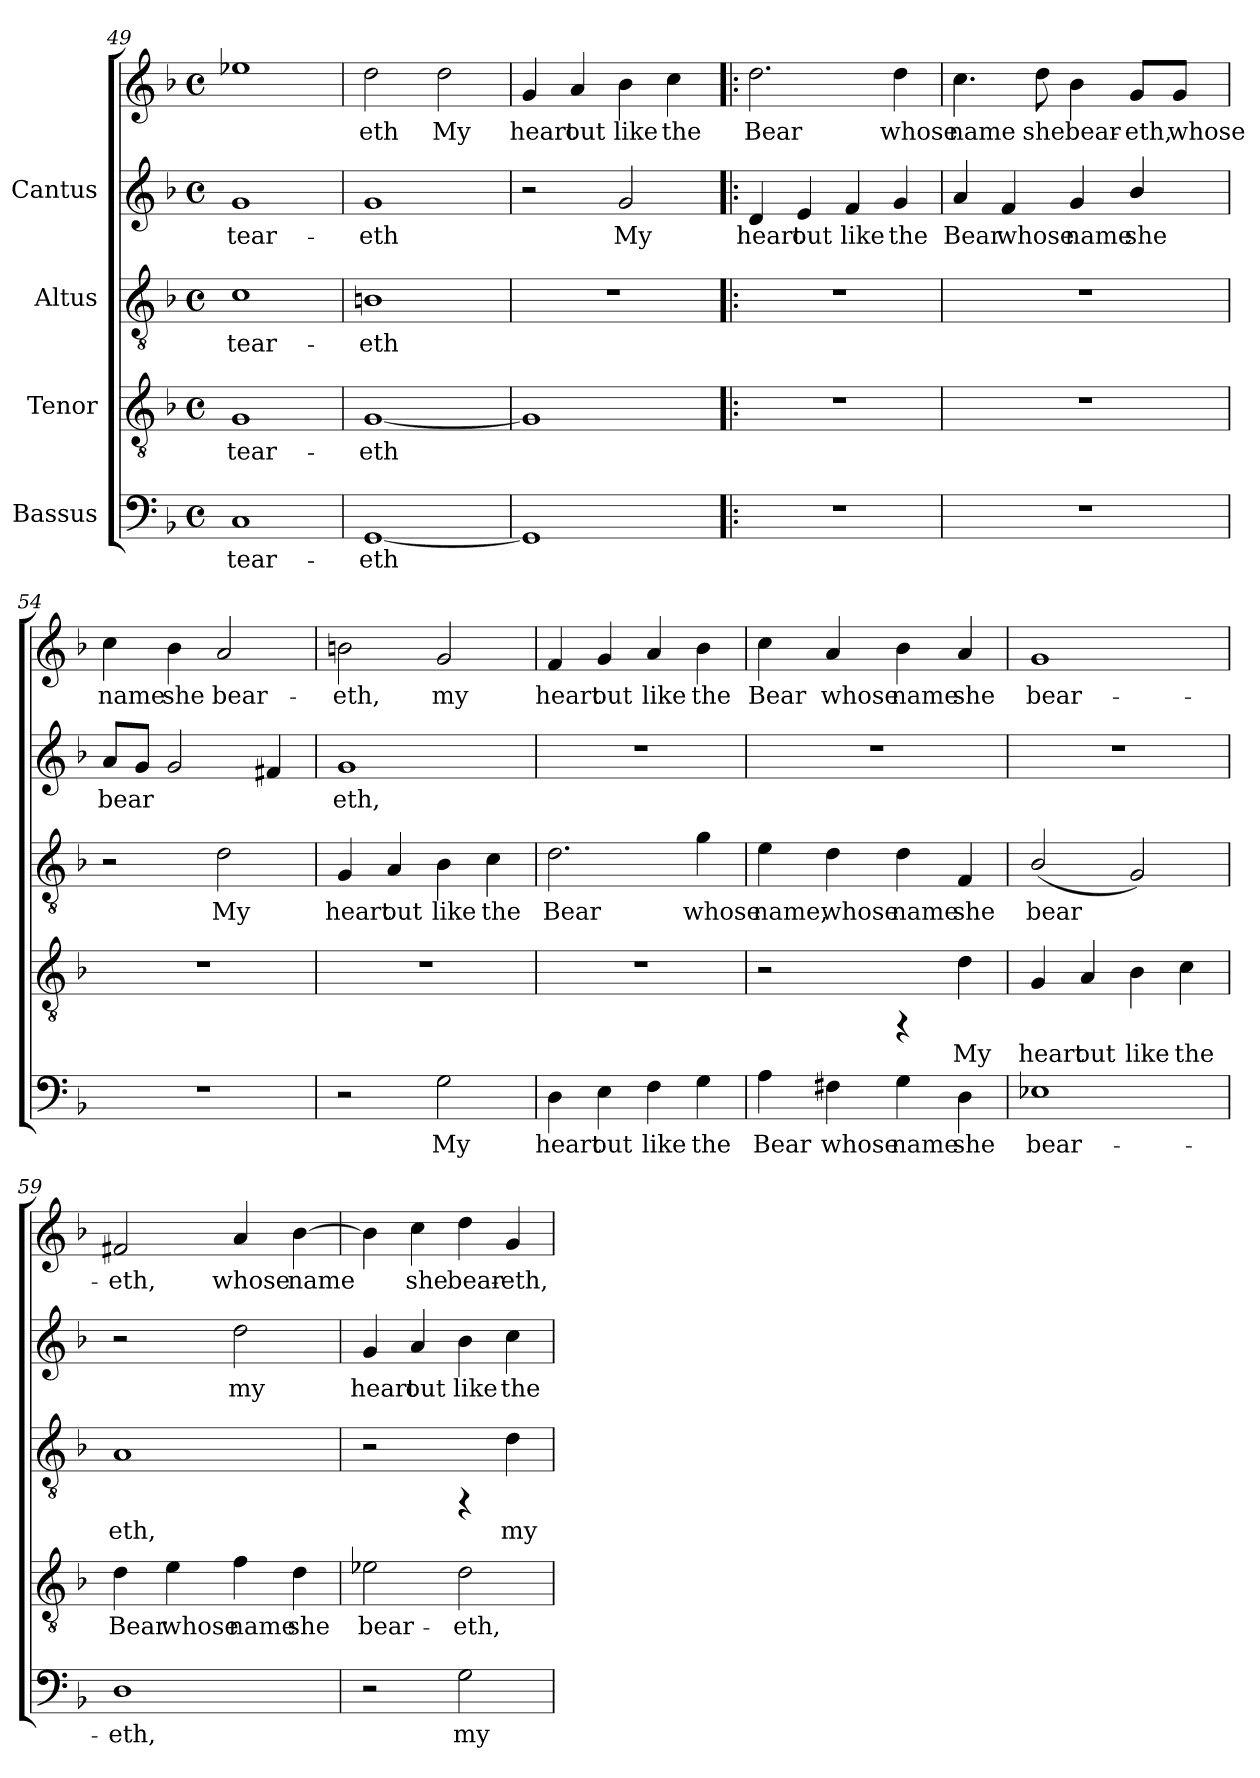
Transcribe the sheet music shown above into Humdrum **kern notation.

**kern	**text	**kern	**text	**kern	**text	**kern	**text	**kern	**text
*part4	*part4	*part3	*part3	*part2	*part2	*part1	*part1	*part1	*part1
*staff5	*staff5	*staff4	*staff4	*staff3	*staff3	*staff2	*staff2	*staff1	*staff1
*I"Bassus	*	*I"Tenor	*	*I"Altus	*	*I"Cantus	*	*	*
*clefF4	*	*clefGv2	*	*clefGv2	*	*clefG2	*	*clefG2	*
*k[b-]	*	*k[b-]	*	*k[b-]	*	*k[b-]	*	*k[b-]	*
*F:	*	*F:	*	*F:	*	*F:	*	*F:	*
*M4/4	*	*M4/4	*	*M4/4	*	*M4/4	*	*M4/4	*
*met(c)	*	*met(c)	*	*met(c)	*	*met(c)	*	*met(c)	*
=49	=49	=49	=49	=49	=49	=49	=49	=49	=49
!	!LO:LY:b:cj	!	!LO:LY:b:cj	!	!LO:LY:b:cj	!	!LO:LY:b:cj	!	!
1C	tear-	1G	tear-	1c	tear-	1g	tear-	1ee-X	.
=50	=50	=50	=50	=50	=50	=50	=50	=50	=50
!	!LO:LY:b:cj	!	!LO:LY:b:cj	!	!LO:LY:b:cj	!	!LO:LY:b:cj	!	!LO:LY:b:cj
[<1GG	-eth	[<1G	-eth	1Bn	-eth	1g	eth	2dd\	-eth
!	!	!	!	!	!	!	!	!	!LO:LY:b:cj
.	.	.	.	.	.	.	.	2dd\	My
=51	=51	=51	=51	=51	=51	=51	=51	=51	=51
!	!	!	!	!	!	!	!	!	!LO:LY:b:cj
1GG]	.	1G]	.	1r	.	2r	.	4g/	heart
!	!	!	!	!	!	!	!	!	!LO:LY:b:cj
.	.	.	.	.	.	.	.	4a/	out
!	!	!	!	!	!	!	!LO:LY:b:cj	!	!LO:LY:b:cj
.	.	.	.	.	.	2g/	My	4b-\	like
!	!	!	!	!	!	!	!	!	!LO:LY:b:cj
.	.	.	.	.	.	.	.	4cc\	the
=52!|:	=52!|:	=52!|:	=52!|:	=52!|:	=52!|:	=52!|:	=52!|:	=52!|:	=52!|:
!	!	!	!	!	!	!	!LO:LY:b:cj	!	!LO:LY:b:cj
1r	.	1r	.	1r	.	4d/	heart	2.dd\	Bear
!	!	!	!	!	!	!	!LO:LY:b:cj	!	!
.	.	.	.	.	.	4e/	out	.	.
!	!	!	!	!	!	!	!LO:LY:b:cj	!	!
.	.	.	.	.	.	4f/	like	.	.
!	!	!	!	!	!	!	!LO:LY:b:cj	!	!LO:LY:b:cj
.	.	.	.	.	.	4g/	the	4dd\	whose
!!LO:PB:g=z
=53	=53	=53	=53	=53	=53	=53	=53	=53	=53
!	!	!	!	!	!	!	!LO:LY:b:cj	!	!LO:LY:b:cj
1r	.	1r	.	1r	.	4a/	Bear	4.cc\	name
!	!	!	!	!	!	!	!LO:LY:b:cj	!	!
.	.	.	.	.	.	4f/	whose	.	.
!	!	!	!	!	!	!	!	!	!LO:LY:b:cj
.	.	.	.	.	.	.	.	8dd\	she
!	!	!	!	!	!	!	!LO:LY:b:cj	!	!LO:LY:b:cj
.	.	.	.	.	.	4g/	name	4b-\	bear-
!	!	!	!	!	!	!	!LO:LY:b:cj	!	!LO:LY:b:cj
.	.	.	.	.	.	4b-/	she	8g/L	-eth,
!	!	!	!	!	!	!	!	!	!LO:LY:b:cj
.	.	.	.	.	.	.	.	8g/J	whose
=54	=54	=54	=54	=54	=54	=54	=54	=54	=54
!	!	!	!	!	!	!	!LO:LY:b:cj	!	!LO:LY:b:cj
1r	.	1r	.	2r	.	8a/L	-bear-	4cc\	name
!	!	!	!	!	!	!	!LO:LY:b:cj	!	!
.	.	.	.	.	.	8g/J	--	.	.
!	!	!	!	!	!	!	!LO:LY:b:cj	!	!LO:LY:b:cj
.	.	.	.	.	.	2g/	--	4b-\	she
!	!	!	!	!	!LO:LY:b:cj	!	!	!	!LO:LY:b:cj
.	.	.	.	2d\	My	.	.	2a/	bear-
!	!	!	!	!	!	!	!LO:LY:b:cj	!	!
.	.	.	.	.	.	4f#X/	--	.	.
=55	=55	=55	=55	=55	=55	=55	=55	=55	=55
!	!	!	!	!	!LO:LY:b:cj	!	!LO:LY:b:cj	!	!LO:LY:b:cj
2r	.	1r	.	4G/	heart	1g	eth,	2bn\	-eth,
!	!	!	!	!	!LO:LY:b:cj	!	!	!	!
.	.	.	.	4A/	out	.	.	.	.
!	!LO:LY:b:cj	!	!	!	!LO:LY:b:cj	!	!	!	!LO:LY:b:cj
2G\	My	.	.	4B-\	like	.	.	2g/	my
!	!	!	!	!	!LO:LY:b:cj	!	!	!	!
.	.	.	.	4c\	the	.	.	.	.
=56	=56	=56	=56	=56	=56	=56	=56	=56	=56
!	!LO:LY:b:cj	!	!	!	!LO:LY:b:cj	!	!	!	!LO:LY:b:cj
4D\	heart	1r	.	2.d\	Bear	1r	.	4f/	heart
!	!LO:LY:b:cj	!	!	!	!	!	!	!	!LO:LY:b:cj
4E\	out	.	.	.	.	.	.	4g/	out
!	!LO:LY:b:cj	!	!	!	!	!	!	!	!LO:LY:b:cj
4F\	like	.	.	.	.	.	.	4a/	like
!	!LO:LY:b:cj	!	!	!	!LO:LY:b:cj	!	!	!	!LO:LY:b:cj
4G\	the	.	.	4g\	whose	.	.	4b-\	the
!!LO:LB:g=z
=57	=57	=57	=57	=57	=57	=57	=57	=57	=57
!	!LO:LY:b:cj	!	!	!	!LO:LY:b:cj	!	!	!	!LO:LY:b:cj
4A\	Bear	2r	.	4e\	name,	1r	.	4cc\	Bear
!	!LO:LY:b:cj	!	!	!	!LO:LY:b:cj	!	!	!	!LO:LY:b:cj
4F#X\	whose	.	.	4d\	whose	.	.	4a/	whose
!	!LO:LY:b:cj	!	!	!	!LO:LY:b:cj	!	!	!	!LO:LY:b:cj
4G\	name	4rFF	.	4d\	name	.	.	4b-\	name
!	!LO:LY:b:cj	!	!LO:LY:b:cj	!	!LO:LY:b:cj	!	!	!	!LO:LY:b:cj
4D\	she	4d\	My	4F/	she	.	.	4a/	she
=58	=58	=58	=58	=58	=58	=58	=58	=58	=58
!	!LO:LY:b:cj	!	!LO:LY:b:cj	!	!LO:LY:b:cj	!	!	!	!LO:LY:b:cj
1E-X	bear-	4G/	heart	(<2B-/	bear-	1r	.	1g	bear-
!	!	!	!LO:LY:b:cj	!	!	!	!	!	!
.	.	4A/	out	.	.	.	.	.	.
!	!	!	!LO:LY:b:cj	!	!LO:LY:b:cj	!	!	!	!
.	.	4B-\	like	2G/)	--	.	.	.	.
!	!	!	!LO:LY:b:cj	!	!	!	!	!	!
.	.	4c\	the	.	.	.	.	.	.
=59	=59	=59	=59	=59	=59	=59	=59	=59	=59
!	!LO:LY:b:cj	!	!LO:LY:b:cj	!	!LO:LY:b:cj	!	!	!	!LO:LY:b:cj
1D	-eth,	4d\	Bear	1A	-eth,	2r	.	2f#X/	-eth,
!	!	!	!LO:LY:b:cj	!	!	!	!	!	!
.	.	4e\	whose	.	.	.	.	.	.
!	!	!	!LO:LY:b:cj	!	!	!	!LO:LY:b:cj	!	!LO:LY:b:cj
.	.	4f\	name	.	.	2dd\	my	4a/	whose
!	!	!	!LO:LY:b:cj	!	!	!	!	!	!LO:LY:b:cj
.	.	4d\	she	.	.	.	.	[>4b-\	name
=60	=60	=60	=60	=60	=60	=60	=60	=60	=60
!	!	!	!LO:LY:b:cj	!	!	!	!LO:LY:b:cj	!	!LO:LY:b:cj
2r	.	2e-X\	bear-	2r	.	4g/	heart	4b-\]	.
!	!	!	!	!	!	!	!LO:LY:b:cj	!	!LO:LY:b:cj
.	.	.	.	.	.	4a/	out	4cc\	she
!	!LO:LY:b:cj	!	!LO:LY:b:cj	!	!	!	!LO:LY:b:cj	!	!LO:LY:b:cj
2G\	my	2d\	-eth,	4rFF	.	4b-\	like	4dd\	bear-
!	!	!	!	!	!LO:LY:b:cj	!	!LO:LY:b:cj	!	!LO:LY:b:cj
.	.	.	.	4d\	my	4cc\	the	4g/	-eth,
=	=	=	=	=	=	=	=	=	=
*-	*-	*-	*-	*-	*-	*-	*-	*-	*-
